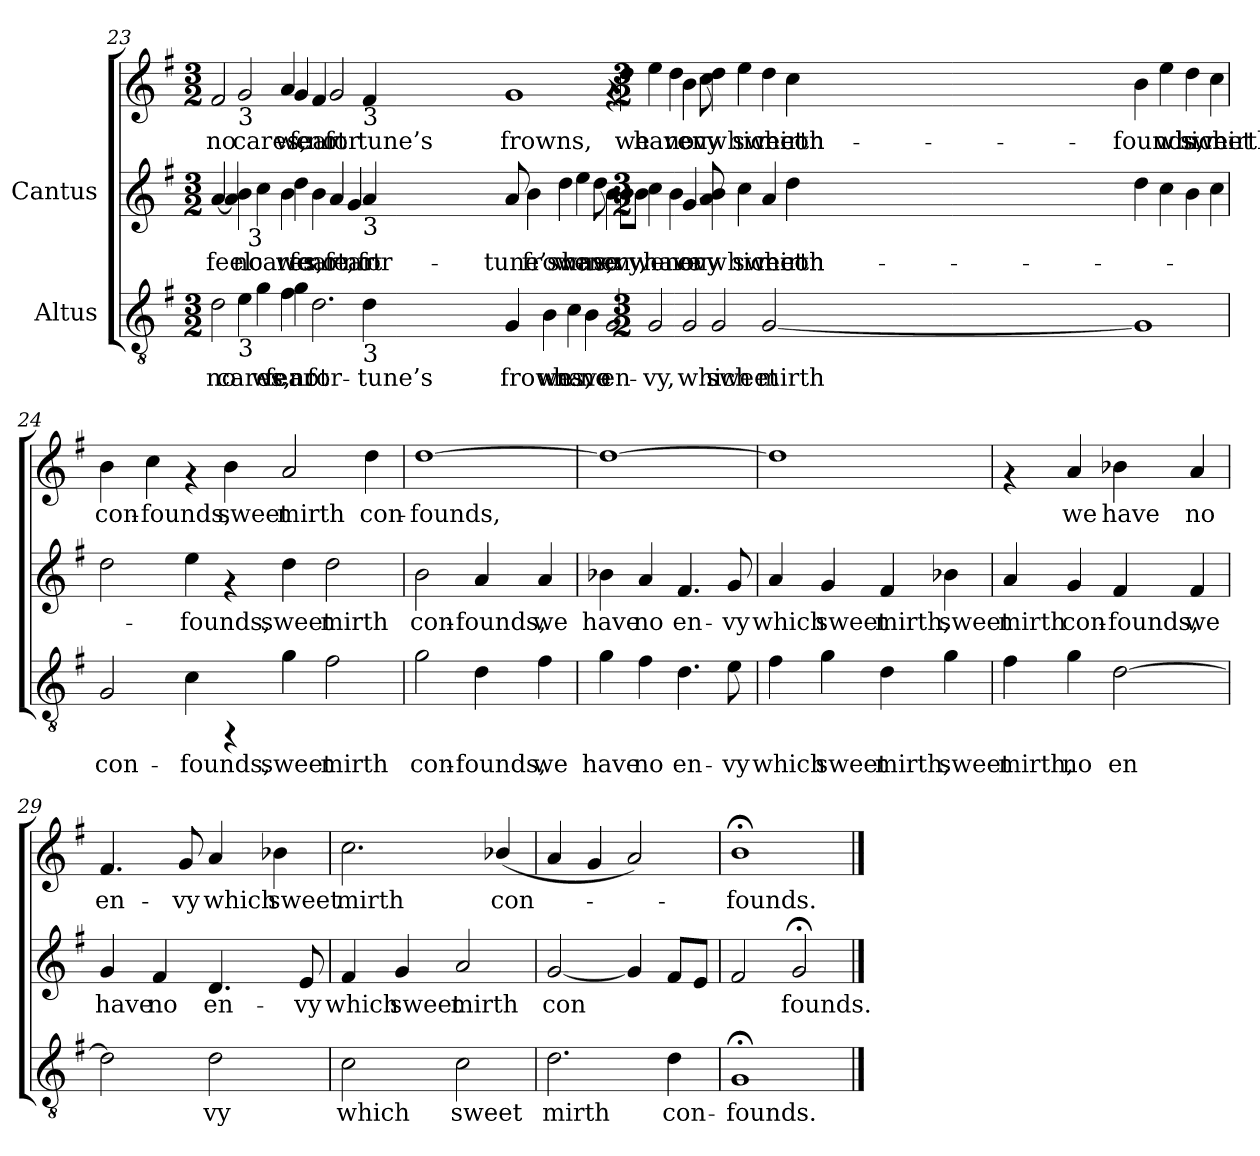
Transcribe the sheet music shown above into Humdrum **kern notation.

**kern	**text	**kern	**text	**kern	**text
*part2	*part2	*part1	*part1	*part1	*part1
*staff3	*staff3	*staff2	*staff2	*staff1	*staff1
*I"Altus	*	*I"Cantus	*	*	*
!!LO:LB:g=z
*clefGv2	*	*clefG2	*	*clefG2	*
*k[f#]	*	*k[f#]	*	*k[f#]	*
*G:	*	*G:	*	*G:	*
*M3/2	*	*M3/2	*	*M3/2	*
=23	=23	=23	=23	=23	=23
!	!LO:LY:b:cj	!	!LO:LY:b:cj	!	!LO:LY:b:cj
2d\	no	[<4a/	feel	2f#/	no
!	!	!	!LO:LY:b:cj	!	!
.	.	4a/]	.	.	.
!	!LO:LY:b:cj	!	!LO:LY:b:cj	!	!LO:LY:b:cj
4e\	cares,	4b\	no	2g/	cares,
!	!LO:LY:b:cj	!	!LO:LY:b:cj	!	!
4g\	we	4cc\	cares,	.	.
!	!	!	!	!LO:TX:b:t=3	!
!LO:TX:b:t=3	!	!	!	!	!
!	!LO:LY:a:cj	!	!LO:LY:a:cj	!	!LO:LY:a:cj
4f#\	fear	4b\	we	4a/	we
!	!	!LO:TX:b:t=3	!	!	!
!	!LO:LY:a:cj	!	!LO:LY:a:cj	!	!LO:LY:a:cj
4g\	not	4dd\	fear	4g/	fear
!	!LO:LY:a:cj	!	!LO:LY:a:cj	!	!LO:LY:a:cj
2.d\	for-	4b\	not,	4f#/	not
!	!	!	!LO:LY:a:cj	!	!LO:LY:a:cj
.	.	4a/	fear	2g/	for-
!	!	!	!LO:LY:a:cj	!	!
.	.	4g/	not	.	.
!	!LO:LY:a:cj	!	!LO:LY:a:cj	!	!LO:LY:a:cj
4d\	-tune’s	4a/	for-	4f#/	-tune’s
*M3/2	*	*M3/2	*	*M3/2	*
!	!LO:LY:a:cj	!	!LO:LY:a:cj	!	!LO:LY:a:cj
4G/	frowns,	8a/	-tune’s	1g	frowns,
!	!	!	!LO:LY:a:cj	!	!
.	.	4b\	frowns,	.	.
!	!LO:LY:a:cj	!	!	!	!
4B\	we	.	.	.	.
!	!	!	!LO:LY:a:cj	!	!
.	.	4dd\	we	.	.
!	!LO:LY:a:cj	!	!	!	!
4c\	have	.	.	.	.
!	!	!	!LO:LY:a:cj	!	!
.	.	4ee\	have	.	.
!	!LO:LY:a:cj	!	!	!	!
4B\	no	.	.	.	.
!	!	!	!LO:LY:a:cj	!	!
.	.	8dd\	no	.	.
!	!LO:LY:a:cj	!	!LO:LY:a:cj	!	!
2G/	en-	4b\	en-	4rf	.
!	!	!	!LO:LY:a:cj	!	!LO:LY:a:cj
.	.	8b\L	-vy,	4dd\	we
!	!	!	!LO:LY:a:cj	!	!
.	.	8b\J	we	.	.
!	!LO:LY:a:cj	!	!LO:LY:a:cj	!	!LO:LY:a:cj
2G/	-vy,	4cc\	have	4ee\	have
!	!	!	!LO:LY:a:cj	!	!LO:LY:a:cj
.	.	4b\	no	4dd\	no
!	!	!	!	!LO:TX:b:t=3	!
!	!	!LO:TX:b:t=3	!	!	!
!LO:TX:b:t=3	!	!	!	!	!
!	!LO:LY:a:cj	!	!LO:LY:a:cj	!	!LO:LY:a:cj
2G/	which	4.g/	en-	4.b\	en-
!	!	!	!LO:LY:a:cj	!	!LO:LY:a:cj
.	.	8a/	-vy	8cc\	-vy
!	!LO:LY:a:cj	!	!LO:LY:a:cj	!	!LO:LY:a:cj
2G/	sweet	4b\	which	4dd\	which
!	!	!	!LO:LY:a:cj	!	!LO:LY:a:cj
.	.	4cc\	sweet	4ee\	sweet
!	!LO:LY:a:cj	!	!LO:LY:a:cj	!	!LO:LY:a:cj
[<2G/	mirth	4a/	mirth	4dd\	mirth
!	!	!	!LO:LY:a:cj	!	!LO:LY:a:cj
.	.	4dd\	con-	4cc\	con-
*M4/4	*	*M4/4	*	*M4/4	*
*met(c)	*	*met(c)	*	*met(c)	*
!	!	!	!	!	!LO:LY:a:cj
1G]	.	4dd\	.	4b\	-founds,
!	!	!	!	!	!LO:LY:a:cj
.	.	4cc\	.	4ee\	which
!	!	!	!	!	!LO:LY:a:cj
.	.	4b\	.	4dd\	sweet
!	!	!	!	!	!LO:LY:a:cj
.	.	4cc\	.	4cc\	mirth
=24	=24	=24	=24	=24	=24
!	!LO:LY:b:cj	!	!	!	!LO:LY:b:cj
2G/	con-	2dd\	.	4b\	-con-
!	!	!	!	!	!LO:LY:b:cj
.	.	.	.	4cc\	-founds,
!	!LO:LY:b:cj	!	!LO:LY:b:cj	!	!
4c\	-founds,	4ee\	-founds,	4rf	.
!	!	!	!	!	!LO:LY:b:cj
4rFF	.	4rf	.	4b\	sweet
!	!LO:LY:b:cj	!	!LO:LY:b:cj	!	!LO:LY:b:cj
4g\	sweet	4dd\	sweet	2a/	mirth
!	!LO:LY:b:cj	!	!LO:LY:b:cj	!	!
2f#\	mirth	2dd\	mirth	.	.
!	!	!	!	!	!LO:LY:b:cj
.	.	.	.	4dd\	con-
!!LO:LB:g=z
=25	=25	=25	=25	=25	=25
!	!LO:LY:b:cj	!	!LO:LY:b:cj	!	!LO:LY:b:cj
2g\	con-	2b\	con-	[>1dd	founds,
!	!LO:LY:b:cj	!	!LO:LY:b:cj	!	!
4d\	-founds,	4a/	-founds,	.	.
!	!LO:LY:b:cj	!	!LO:LY:b:cj	!	!
4f#\	we	4a/	we	.	.
=26	=26	=26	=26	=26	=26
!	!LO:LY:b:cj	!	!LO:LY:b:cj	!	!
4g\	have	4b-X\	have	1dd_>	.
!	!LO:LY:b:cj	!	!LO:LY:b:cj	!	!
4f#\	no	4a/	no	.	.
!	!LO:LY:b:cj	!	!LO:LY:b:cj	!	!
4.d\	en-	4.f#/	en-	.	.
!	!LO:LY:b:cj	!	!LO:LY:b:cj	!	!
8e\	-vy	8g/	-vy	.	.
=27	=27	=27	=27	=27	=27
!	!LO:LY:b:cj	!	!LO:LY:b:cj	!	!
4f#\	which	4a/	which	1dd]	.
!	!LO:LY:b:cj	!	!LO:LY:b:cj	!	!
4g\	sweet	4g/	sweet	.	.
!	!LO:LY:b:cj	!	!LO:LY:b:cj	!	!
4d\	mirth,	4f#/	mirth,	.	.
!	!LO:LY:b:cj	!	!LO:LY:b:cj	!	!
4g\	sweet	4b-X\	sweet	.	.
=28	=28	=28	=28	=28	=28
!	!LO:LY:b:cj	!	!LO:LY:b:cj	!	!
4f#\	mirth,	4a/	mirth	4rf	.
!	!LO:LY:b:cj	!	!LO:LY:b:cj	!	!LO:LY:b:cj
4g\	no	4g/	con-	4a/	we
!	!LO:LY:b:cj	!	!LO:LY:b:cj	!	!LO:LY:b:cj
[>2d\	en-	4f#/	-founds,	4b-X\	have
!	!	!	!LO:LY:b:cj	!	!LO:LY:b:cj
.	.	4f#/	we	4a/	no
!!LO:PB:g=z
=29	=29	=29	=29	=29	=29
!	!LO:LY:b:cj	!	!LO:LY:b:cj	!	!LO:LY:b:cj
2d\]	-	4g/	have	4.f#/	en-
!	!	!	!LO:LY:b:cj	!	!
.	.	4f#/	no	.	.
!	!	!	!	!	!LO:LY:b:cj
.	.	.	.	8g/	-vy
!	!LO:LY:b:cj	!	!LO:LY:b:cj	!	!LO:LY:b:cj
2d\	vy	4.d/	en-	4a/	which
!	!	!	!	!	!LO:LY:b:cj
.	.	.	.	4b-X\	sweet
!	!	!	!LO:LY:b:cj	!	!
.	.	8e/	-vy	.	.
=30	=30	=30	=30	=30	=30
!	!LO:LY:b:cj	!	!LO:LY:b:cj	!	!LO:LY:b:cj
2c\	which	4f#/	-which	2.cc\	mirth
!	!	!	!LO:LY:b:cj	!	!
.	.	4g/	sweet	.	.
!	!LO:LY:b:cj	!	!LO:LY:b:cj	!	!
2c\	sweet	2a/	mirth	.	.
!	!	!	!	!	!LO:LY:b:cj
.	.	.	.	(<4b-X/	con-
=31	=31	=31	=31	=31	=31
!	!LO:LY:b:cj	!	!LO:LY:b:cj	!	!
2.d\	mirth	[<2g/	con-	4a/	.
.	.	.	.	4g/	.
!	!	!	!LO:LY:b:cj	!	!
.	.	4g/]	--	2a/)	.
!	!LO:LY:b:cj	!	!LO:LY:b:cj	!	!
4d\	con-	8f#/L	--	.	.
!	!	!	!LO:LY:b:cj	!	!
.	.	8e/J	--	.	.
=32	=32	=32	=32	=32	=32
!	!LO:LY:b:cj	!	!LO:LY:b:cj	!	!LO:LY:b:cj
1G;<	-founds.	2f#/	.	1b;<	-founds.
!	!	!	!LO:LY:b:cj	!	!
.	.	2g;</	founds.	.	.
==	==	==	==	==	==
*-	*-	*-	*-	*-	*-
